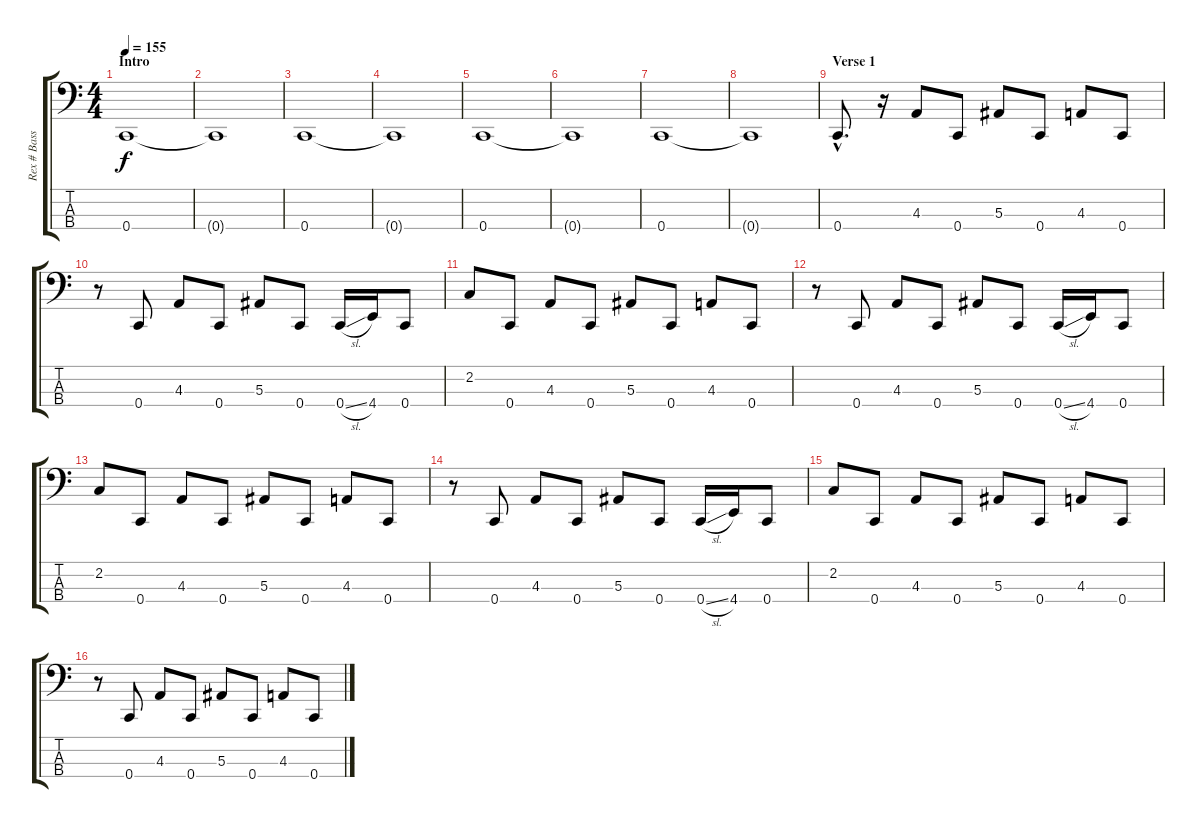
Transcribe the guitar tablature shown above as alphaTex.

\track ("Rex # Bass" "Rex # Bass") {instrument electricbasspick}
\staff {score tabs}
\tuning (Eb2 Bb1 F1 C1) {hide}
\ts (4 4)
\section ("" "Intro")
\tempo 155
\clef f4
\ks c
0.4.1{dy f instrument electricbasspick} |
0.4{t}.1 |
0.4.1 |
0.4{t}.1 |
0.4.1 |
0.4{t}.1 |
0.4.1 |
0.4{t}.1 |
\section ("" "Verse 1")
0.4{hac}.8{d} r.16 4.3.8 0.4.8 5.3.8 0.4.8 4.3.8 0.4.8 |
r.8 0.4.8 4.3.8 0.4.8 5.3.8 0.4.8 0.4{sl}.16 4.4.16 0.4.8 |
2.2.8 0.4.8 4.3.8 0.4.8 5.3.8 0.4.8 4.3.8 0.4.8 |
r.8 0.4.8 4.3.8 0.4.8 5.3.8 0.4.8 0.4{sl}.16 4.4.16 0.4.8 |
2.2.8 0.4.8 4.3.8 0.4.8 5.3.8 0.4.8 4.3.8 0.4.8 |
r.8 0.4.8 4.3.8 0.4.8 5.3.8 0.4.8 0.4{sl}.16 4.4.16 0.4.8 |
2.2.8 0.4.8 4.3.8 0.4.8 5.3.8 0.4.8 4.3.8 0.4.8 |
r.8 0.4.8 4.3.8 0.4.8 5.3.8 0.4.8 4.3.8 0.4.8
